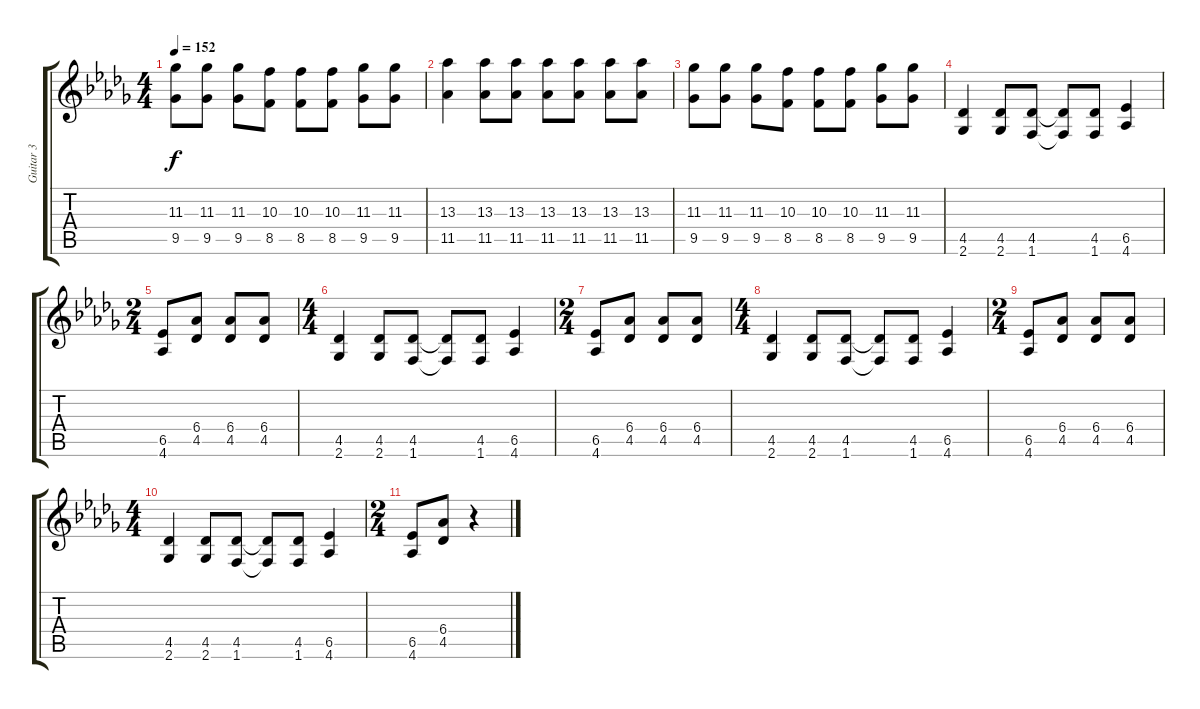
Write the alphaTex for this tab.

\track ("Guitar 3" "Guitar 3") {instrument distortionguitar}
\staff {score tabs}
\tuning (E4 B3 G3 D3 A2 E2) {hide}
\ts (4 4)
\tempo 152
\clef g2
\ks db
(11.3 9.5).8{dy f} (11.3 9.5).8 (11.3 9.5).8 (10.3 8.5).8 (10.3 8.5).8 (10.3 8.5).8 (11.3 9.5).8 (11.3 9.5).8 |
(13.3 11.5).4 (13.3 11.5).8 (13.3 11.5).8 (13.3 11.5).8 (13.3 11.5).8 (13.3 11.5).8 (13.3 11.5).8 |
(11.3 9.5).8 (11.3 9.5).8 (11.3 9.5).8 (10.3 8.5).8 (10.3 8.5).8 (10.3 8.5).8 (11.3 9.5).8 (11.3 9.5).8 |
(4.5 2.6).4{volume 12} (4.5 2.6).8 (4.5 1.6).8 (4.5{t} 1.6{t}).8 (4.5 1.6).8 (6.5 4.6).4 |
\ts (2 4)
(6.5 4.6).8 (6.4 4.5).8 (6.4 4.5).8 (6.4 4.5).8 |
\ts (4 4)
(4.5 2.6).4 (4.5 2.6).8 (4.5 1.6).8 (4.5{t} 1.6{t}).8 (4.5 1.6).8 (6.5 4.6).4 |
\ts (2 4)
(6.5 4.6).8 (6.4 4.5).8 (6.4 4.5).8 (6.4 4.5).8 |
\ts (4 4)
(4.5 2.6).4 (4.5 2.6).8 (4.5 1.6).8 (4.5{t} 1.6{t}).8 (4.5 1.6).8 (6.5 4.6).4 |
\ts (2 4)
(6.5 4.6).8 (6.4 4.5).8 (6.4 4.5).8 (6.4 4.5).8 |
\ts (4 4)
(4.5 2.6).4 (4.5 2.6).8 (4.5 1.6).8 (4.5{t} 1.6{t}).8 (4.5 1.6).8 (6.5 4.6).4 |
\ts (2 4)
(6.5 4.6).8 (6.4 4.5).8 r.4
